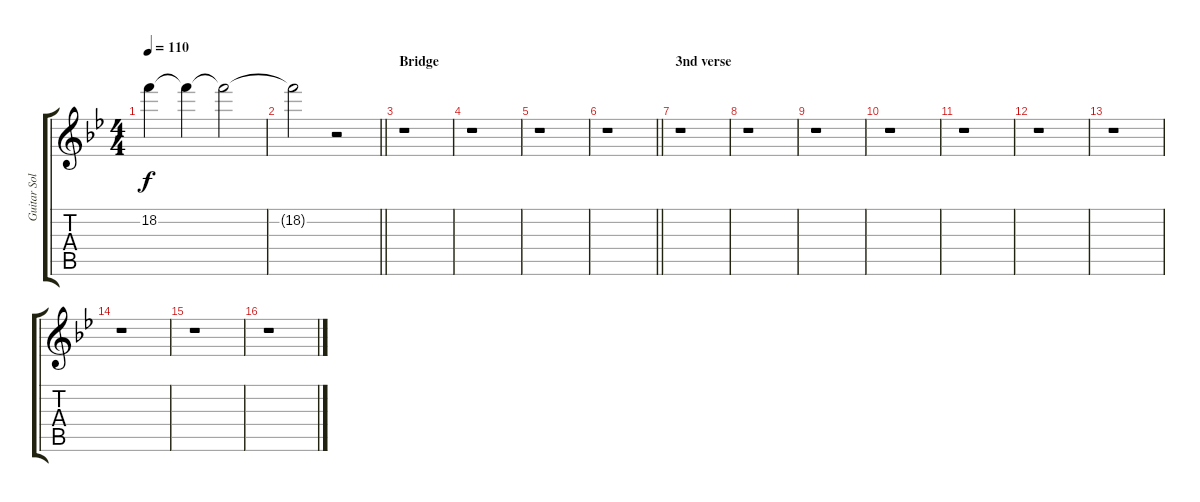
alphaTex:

\track ("Guitar Solo (Overdub)" "Guitar Sol") {instrument overdrivenguitar}
\staff {score tabs}
\tuning (E4 B3 G3 D3 A2 E2) {hide}
\ts (4 4)
\tempo 110
\clef g2
\ks bb
18.2{t}.4{dy f} 18.2{t}.4 18.2{t}.2 |
\barLineRight lightlight
18.2{t}.2 r.2 |
\section ("" "Bridge")
r.1 |
r.1 |
r.1 |
\barLineRight lightlight
r.1 |
\section ("" "3nd verse")
r.1 |
r.1 |
r.1 |
r.1 |
r.1 |
r.1 |
r.1 |
r.1 |
r.1 |
r.1
